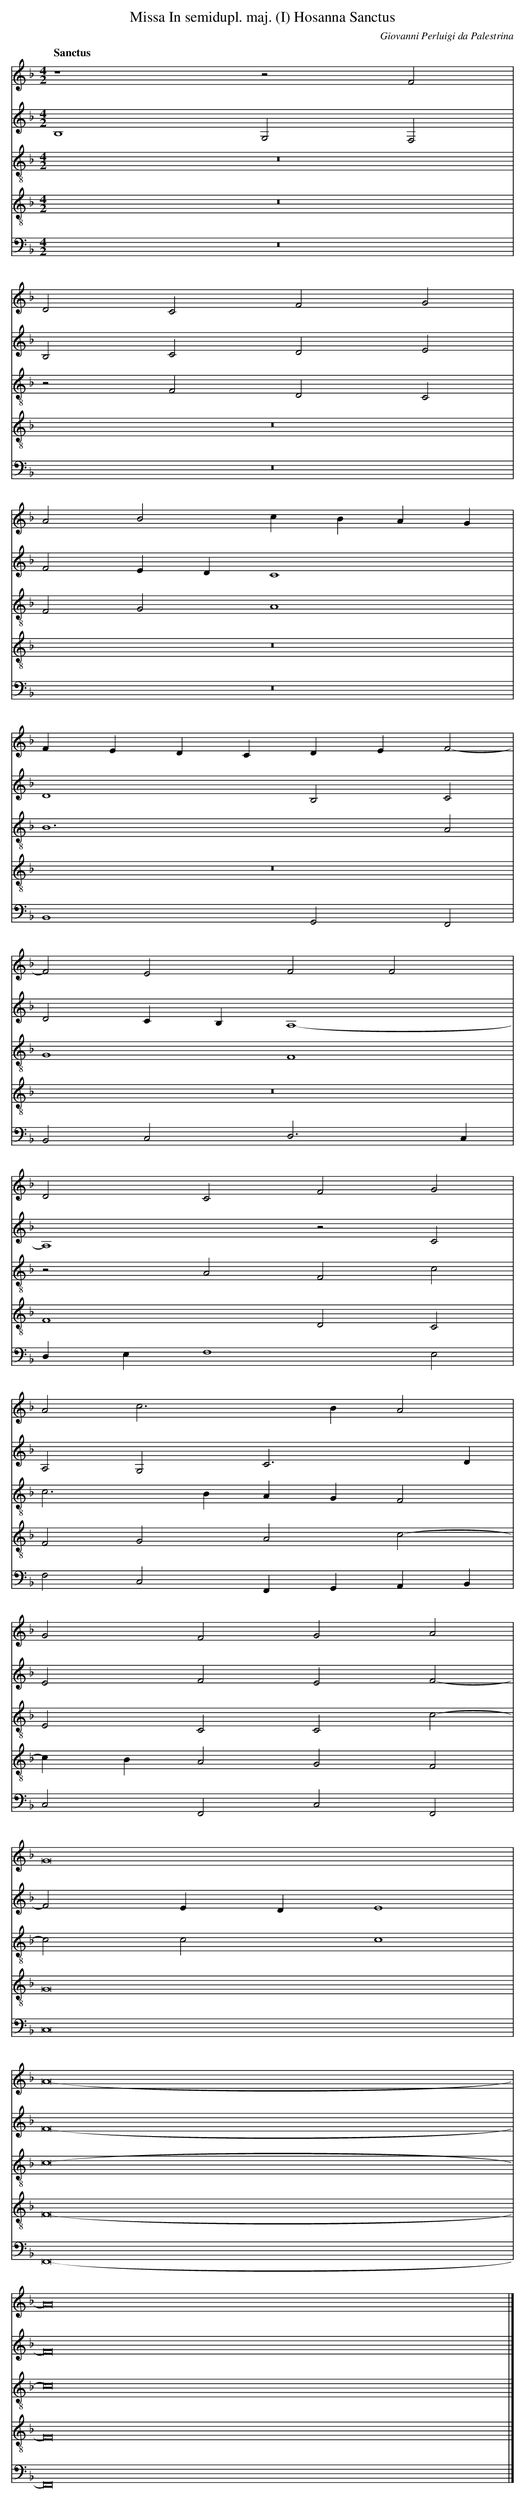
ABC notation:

X:1
T: Missa In semidupl. maj. (I) Hosanna Sanctus
C: Giovanni Perluigi da Palestrina
L: 1/4
M: 4/2
Q: "Sanctus"
V: 1 clef=treble
V: 2 clef=treble
V: 3 clef=treble-8
V: 4 clef=treble-8
V: 5 clef=bass
K: F
[V:1] z4z2F2 |
[V:2] B,4G,2F,2 |
[V:3] z8 |
[V:4] z8 |
[V:5] z8 |
[V:1] D2C2F2G2 |
[V:2] B,2C2D2E2 |
[V:3] z2F2D2C2 |
[V:4] z8 |
[V:5] z8 |
[V:1] A2B2cBAG |
[V:2] F2EDC4 |
[V:3] F2G2A4 |
[V:4] z8 |
[V:5] z8 |
[V:1] FEDCDEF2- |
[V:2] D4B,2C2 |
[V:3] B6A2 |
[V:4] z8 |
[V:5] B,,4G,,2F,,2 |
[V:1] F2E2F2F2 |
[V:2] D2CB,A,4- |
[V:3] G4F4 |
[V:4] z8 |
[V:5] B,,2C,2D,3C, |
[V:1] D2C2F2G2 |
[V:2] A,4z2C2 |
[V:3] z2A2F2c2 |
[V:4] F4D2C2 |
[V:5] D,E,F,4E,2 |
[V:1] A2c2>B2A2 |
[V:2] A,2G,2C3D |
[V:3] c2>B2AGF2 |
[V:4] F2G2A2c2- |
[V:5] F,2C,2F,,G,,A,,B,, |
[V:1] G2F2G2A2 |
[V:2] E2F2E2F2- |
[V:3] E2C2C2c2- |
[V:4] cBA2G2F2 |
[V:5] C,2F,,2C,2F,,2 |
[V:1] G8 |
[V:2] F2EDE4 |
[V:3] c2c2c4 |
[V:4] G8 |
[V:5] C,8 |
[V:1] A8- |
[V:2] F8- |
[V:3] c8- |
[V:4] F8- |
[V:5] F,,8- |
[V:1] A8 |]
[V:2] F8 |]
[V:3] c8 |]
[V:4] F8 |]
[V:5] F,,8 |]
